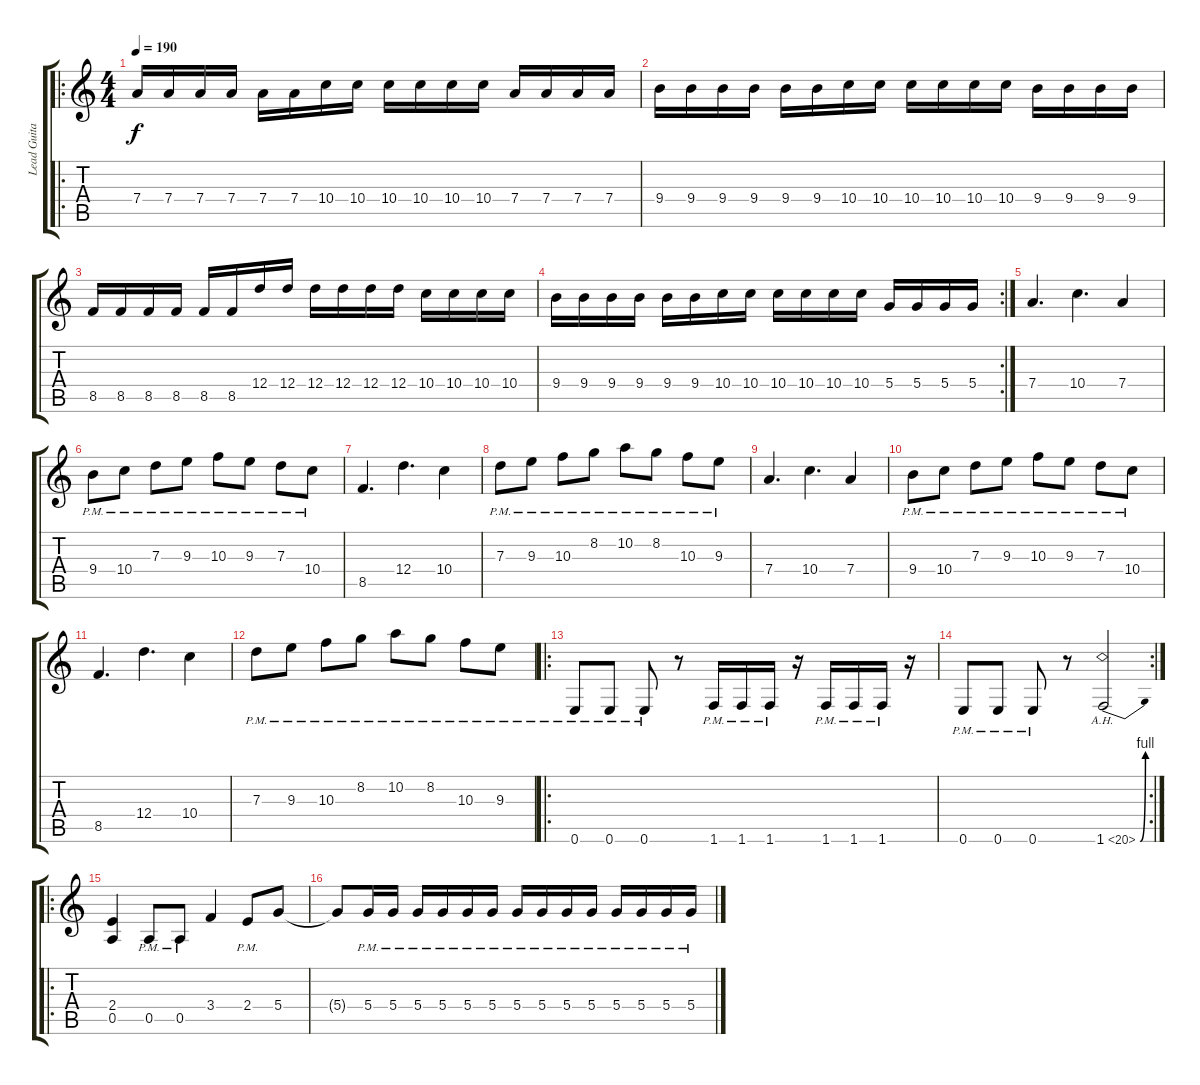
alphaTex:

\track ("Lead Guitar" "Lead Guita") {instrument distortionguitar}
\staff {score tabs}
\tuning (E4 B3 G3 D3 A2 E2) {hide}
\ro
\ts (4 4)
\tempo 190
\clef g2
\ks c
7.4.16{dy f} 7.4.16 7.4.16 7.4.16 7.4.16 7.4.16 10.4.16 10.4.16 10.4.16 10.4.16 10.4.16 10.4.16 7.4.16 7.4.16 7.4.16 7.4.16 |
9.4.16 9.4.16 9.4.16 9.4.16 9.4.16 9.4.16 10.4.16 10.4.16 10.4.16 10.4.16 10.4.16 10.4.16 9.4.16 9.4.16 9.4.16 9.4.16 |
8.5.16 8.5.16 8.5.16 8.5.16 8.5.16 8.5.16 12.4.16 12.4.16 12.4.16 12.4.16 12.4.16 12.4.16 10.4.16 10.4.16 10.4.16 10.4.16 |
\rc 2
9.4.16 9.4.16 9.4.16 9.4.16 9.4.16 9.4.16 10.4.16 10.4.16 10.4.16 10.4.16 10.4.16 10.4.16 5.4.16 5.4.16 5.4.16 5.4.16 |
7.4.4{d} 10.4.4{d} 7.4.4 |
9.4{pm}.8 10.4{pm}.8 7.3{pm}.8 9.3{pm}.8 10.3{pm}.8 9.3{pm}.8 7.3{pm}.8 10.4{pm}.8 |
8.5.4{d} 12.4.4{d} 10.4.4 |
7.3{pm}.8 9.3{pm}.8 10.3{pm}.8 8.2{pm}.8 10.2{pm}.8 8.2{pm}.8 10.3{pm}.8 9.3{pm}.8 |
7.4.4{d} 10.4.4{d} 7.4.4 |
9.4{pm}.8 10.4{pm}.8 7.3{pm}.8 9.3{pm}.8 10.3{pm}.8 9.3{pm}.8 7.3{pm}.8 10.4{pm}.8 |
8.5.4{d} 12.4.4{d} 10.4.4 |
7.3{pm}.8 9.3{pm}.8 10.3{pm}.8 8.2{pm}.8 10.2{pm}.8 8.2{pm}.8 10.3{pm}.8 9.3{pm}.8 |
\ro
0.6{pm}.8 0.6{pm}.8 0.6{pm}.8 r.8 1.6{pm}.16 1.6{pm}.16 1.6{pm}.16 r.16 1.6{pm}.16 1.6{pm}.16 1.6{pm}.16 r.16 |
\rc 2
0.6{pm}.8 0.6{pm}.8 0.6{pm}.8 r.8 1.6{be (bend 0 0 60 4) ah 19}.2 |
\ro
(2.4 0.5).4 0.5{pm}.8 0.5{pm}.8 3.4.4 2.4{pm}.8 5.4.8 |
5.4{t}.8 5.4{pm}.16 5.4{pm}.16 5.4{pm}.16 5.4{pm}.16 5.4{pm}.16 5.4{pm}.16 5.4{pm}.16 5.4{pm}.16 5.4{pm}.16 5.4{pm}.16 5.4{pm}.16 5.4{pm}.16 5.4{pm}.16 5.4{pm}.16
